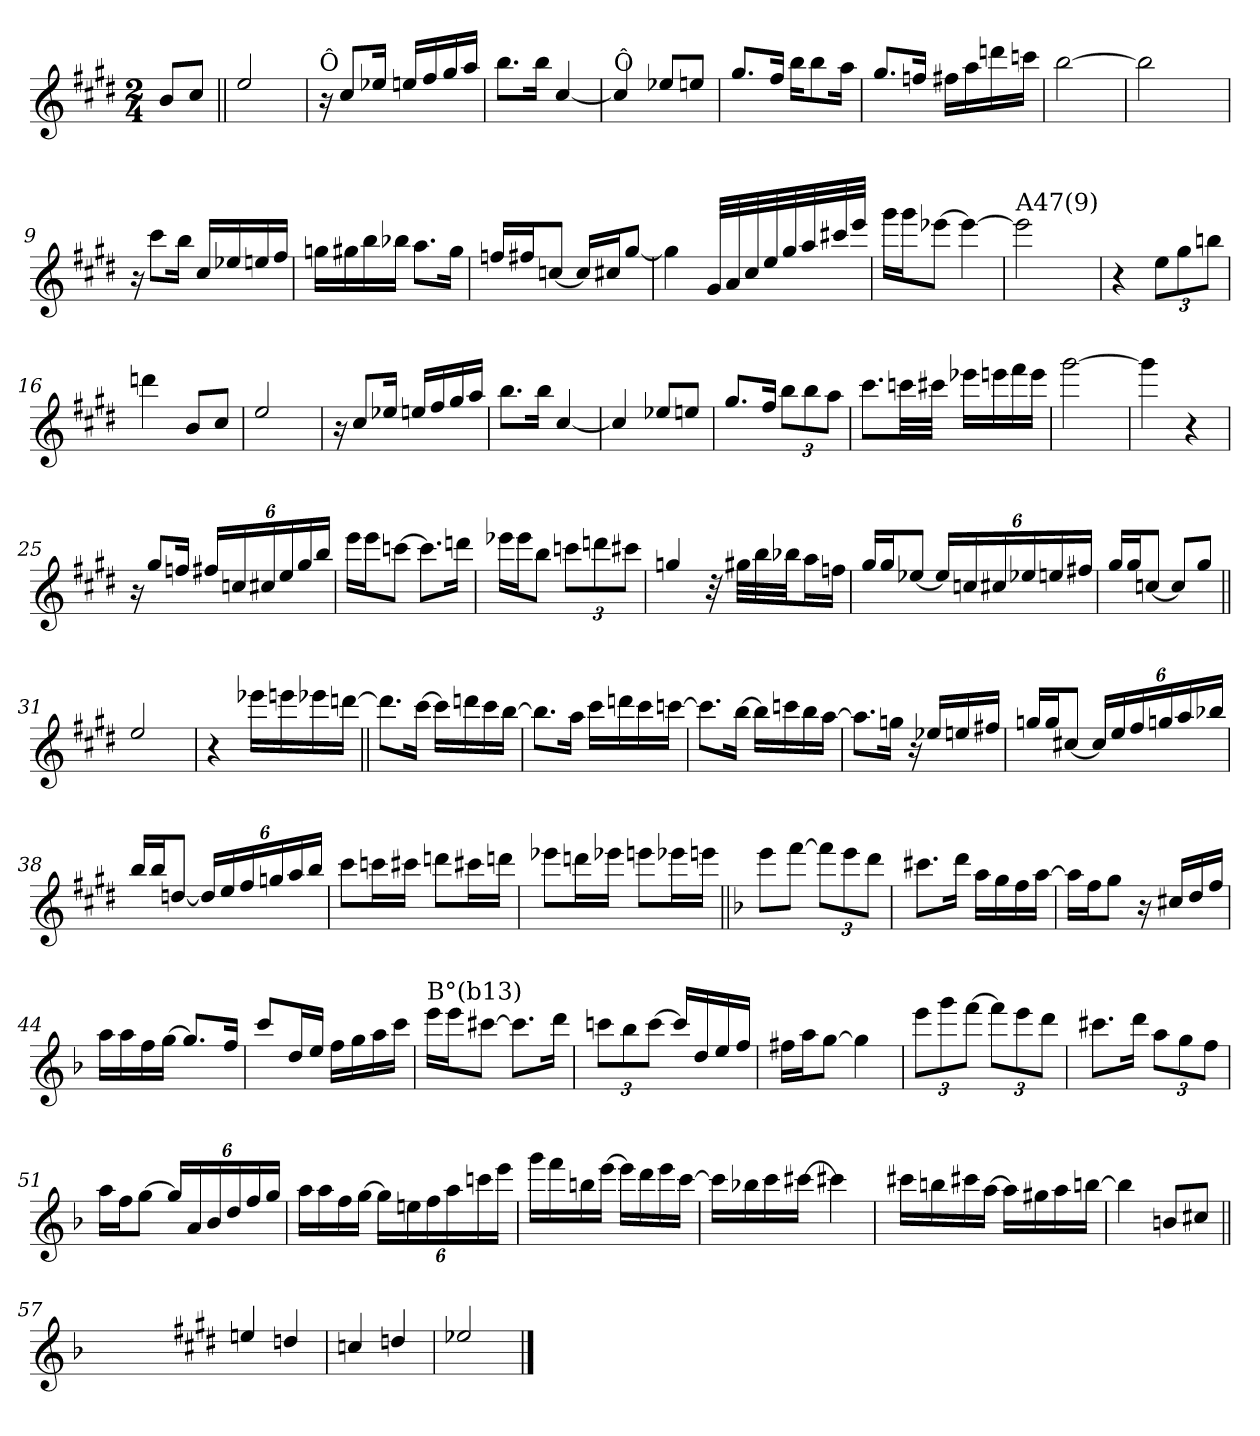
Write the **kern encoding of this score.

**kern
*part1
*staff1
*clefG2
*k[f#c#g#d#]
*E:
*M2/4
=
8b/L
8cc#/J
=1||
2ee/
=2
!LO:TX:a:t=Ô
16r
8cc#/L
16ee-X/Jk
16een/LL
16ff#/
16gg#/
16aa/JJ
=3
8.bb\L
16bb\Jk
[4cc#/
=4
!LO:TX:a:t=Ô
4cc#/]
8ee-X/L
8een/J
!!LO:LB:g=z
=5
8.gg#/L
16ff#/Jk
16bb\KL
8bb\
16aa\Jk
=6
8.gg#/L
16ffn/Jk
16ff#X\LL
16aa\
16dddn\
16cccn\JJ
=7
[2bb\
=8
*^
2bb\]	4rcyy
.	4rcyy
*v	*v
=9
16r
8ccc#\L
16bb\Jk
16cc#/LL
16ee-X/
16een/
16ff#/JJ
!!LO:LB:g=z
=10
16ggn\LL
16gg#X\
16bb\
16bb-X\JJ
8.aa\L
16gg#\Jk
=11
16ffn/LL
16ff#X/J
[8ccn/J
16cc/LL]
16cc#X/J
[8gg#/J
=12
4gg#\]
32g#/LLL
32a/
32cc#/
32ee/
32gg#/
32aa/
32ccc#X/
32eee/JJJ
=13
16ggg#\LL
16ggg#\J
[8eee-X\J
4eee-\_
!!LO:LB:g=z
=14
*^
!LO:TX:a:t=A47(9)	!
2eee-\]	4rcyy
.	4rcyy
*v	*v
=15
4r
12ee\L
12gg#\
12bbn\J
=16
4dddn\
8b/L
8cc#/J
=17
2ee/
=18
16r
8cc#/L
16ee-X/Jk
16een/LL
16ff#/
16gg#/
16aa/JJ
!!LO:LB:g=z
=19
8.bb\L
16bb\Jk
[4cc#/
=20
4cc#/]
8ee-X/L
8een/J
=21
8.gg#/L
16ff#/Jk
12bb\L
12bb\
12aa\J
=22
8.ccc#\L
32cccn\LL
32ccc#X\JJJ
16eee-X\LL
16eeen\
16fff#\
16eee\JJ
!!LO:LB:g=z
=23
[2ggg#\
=24
4ggg#\]
4r
=25
16r
8gg#/L
16ffn/Jk
24ff#X/LL
24ccn/
24cc#X/
24ee/
24gg#/
24bb/JJ
=26
16eee\LL
16eee\J
[8cccn\J
8.ccc\L]
16dddn\Jk
!!LO:LB:g=z
=27
16eee-X\LL
16eee-\J
8bb\J
12cccn\L
12dddn\
12ccc#X\J
=28
4ggn/
32r
32gg#X\LLL
32bb\
32bb-X\JJ
16aa\L
16ffn\JJ
=29
16gg#/LL
16gg#/J
[8ee-X/J
24ee-/LL]
24ccn/
24cc#X/
24ee-X/
24een/
24ff#X/JJ
=30
16gg#/LL
16gg#/J
[8ccn/J
8cc/L]
8gg#/J
!!LO:LB:g=z
=31||
2ee/
=32
4r
16eee-X\LL
16eeen\
16eee-X\
[16dddn\JJ
=33||
8.dddn\L]
[16ccc#\Jk
16ccc#\LL]
16dddn\
16ccc#\
[16bb\JJ
=34
8.bb\L]
16aa\Jk
16ccc#\LL
16dddn\
16ccc#\
[16cccn\JJ
!!LO:LB:g=z
=35
8.cccn\L]
[16bb\Jk
16bb\LL]
16cccn\
16bb\
[16aa\JJ
=36
8.aa\L]
16ggn\Jk
16r
16ee-X/LL
16een/
16ff#X/JJ
=37
16ggn/LL
16gg/J
[8cc#X/J
24cc#/LL]
24ee/
24ff#/
24ggn/
24aa/
24bb-X/JJ
=38
16bb/LL
16bb/J
[8ddn/J
24dd/LL]
24ee/
24ff#/
24ggn/
24aa/
24bb/JJ
!!LO:PB:g=z
=39
8ccc#\L
16cccn\L
16ccc#X\JJ
8dddn\L
16ccc#X\L
16dddn\JJ
=40
8eee-X\L
16dddn\L
16eee-X\JJ
8eeen\L
16eee-X\L
16eeen\JJ
=41||
*k[b-]
*F:
8eee\L
[8fff\J
12fff\L]
12eee\
12ddd\J
=42
8.ccc#X\L
16ddd\Jk
16aa\LL
16gg\
16ff\
[16aa\JJ
!!LO:LB:g=z
=43
16aa\LL]
16ff\J
8gg\J
16r
16cc#X/LL
16dd/
16ff/JJ
=44
16aa\LL
16aa\
16ff\
[16gg\JJ
8.gg/L]
16ff/Jk
=45
8ccc/L
16dd/L
16ee/JJ
16ff\LL
16gg\
16aa\
16ccc\JJ
=46
!LO:TX:a:t=B°(b13)
16eee\LL
16eee\J
[8ccc#X\J
8.ccc#\L]
16ddd\Jk
!!LO:LB:g=z
=47
12cccn\L
12bb-\
[12ccc\J
16ccc/LL]
16dd/
16ee/
16ff/JJ
=48
16ff#X\LL
16aa\J
[8gg\J
4gg\]
=49
12eee\L
12ggg\
[12fff\J
12fff\L]
12eee\
12ddd\J
=50
8.ccc#X\L
16ddd\Jk
12aa\L
12gg\
12ff\J
!!LO:LB:g=z
=51
16aa\LL
16ff\J
[8gg\J
24gg/LL]
24a/
24b-/
24dd/
24ff/
24gg/JJ
=52
16aa\LL
16aa\
16ff\
[16gg\JJ
24gg\LL]
24een\
24ff\
24aa\
24cccn\
24eee\JJ
=53
16ggg\LL
16fff\
16bbn\
[16eee\JJ
16eee\LL]
16ddd\
16eee\
[16ccc\JJ
!!LO:LB:g=z
=54
16ccc\LL]
16bb-X\
16ccc\
[16ccc#X\JJ
4ccc#X\]
=55
16ccc#X\LL
16bbn\
16ccc#X\
[16aa\JJ
16aa\LL]
16gg#X\
16aa\
[16bbn\JJ
=56
4bbn\]
8bn/L
8cc#X/J
=57||
2ryy
!!LO:LB:g=z
=58-
*k[f#c#g#d#]
*E:
4een/
4ddn/
=59
4ccn/
4ddn/
=60
2ee-X/
==
*-
